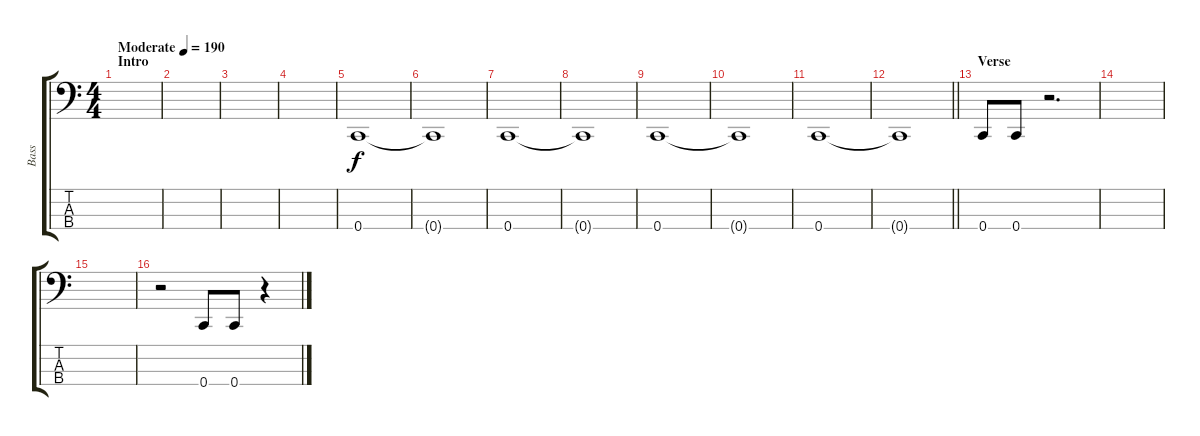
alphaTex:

\track ("Bass" "Bass") {instrument electricbassfinger}
\staff {score tabs}
\tuning (F2 C2 G1 C1) {hide}
\ts (4 4)
\section ("" "Intro")
\tempo (190 "Moderate")
\clef f4
\ks c
|
|
|
|
0.4.1 |
0.4{t}.1 |
0.4.1 |
0.4{t}.1 |
0.4.1 |
0.4{t}.1 |
0.4.1 |
\barLineRight lightlight
0.4{t}.1 |
\section ("" "Verse")
0.4.8 0.4.8 r.2{d} |
|
|
r.2 0.4.8 0.4.8 r.4
